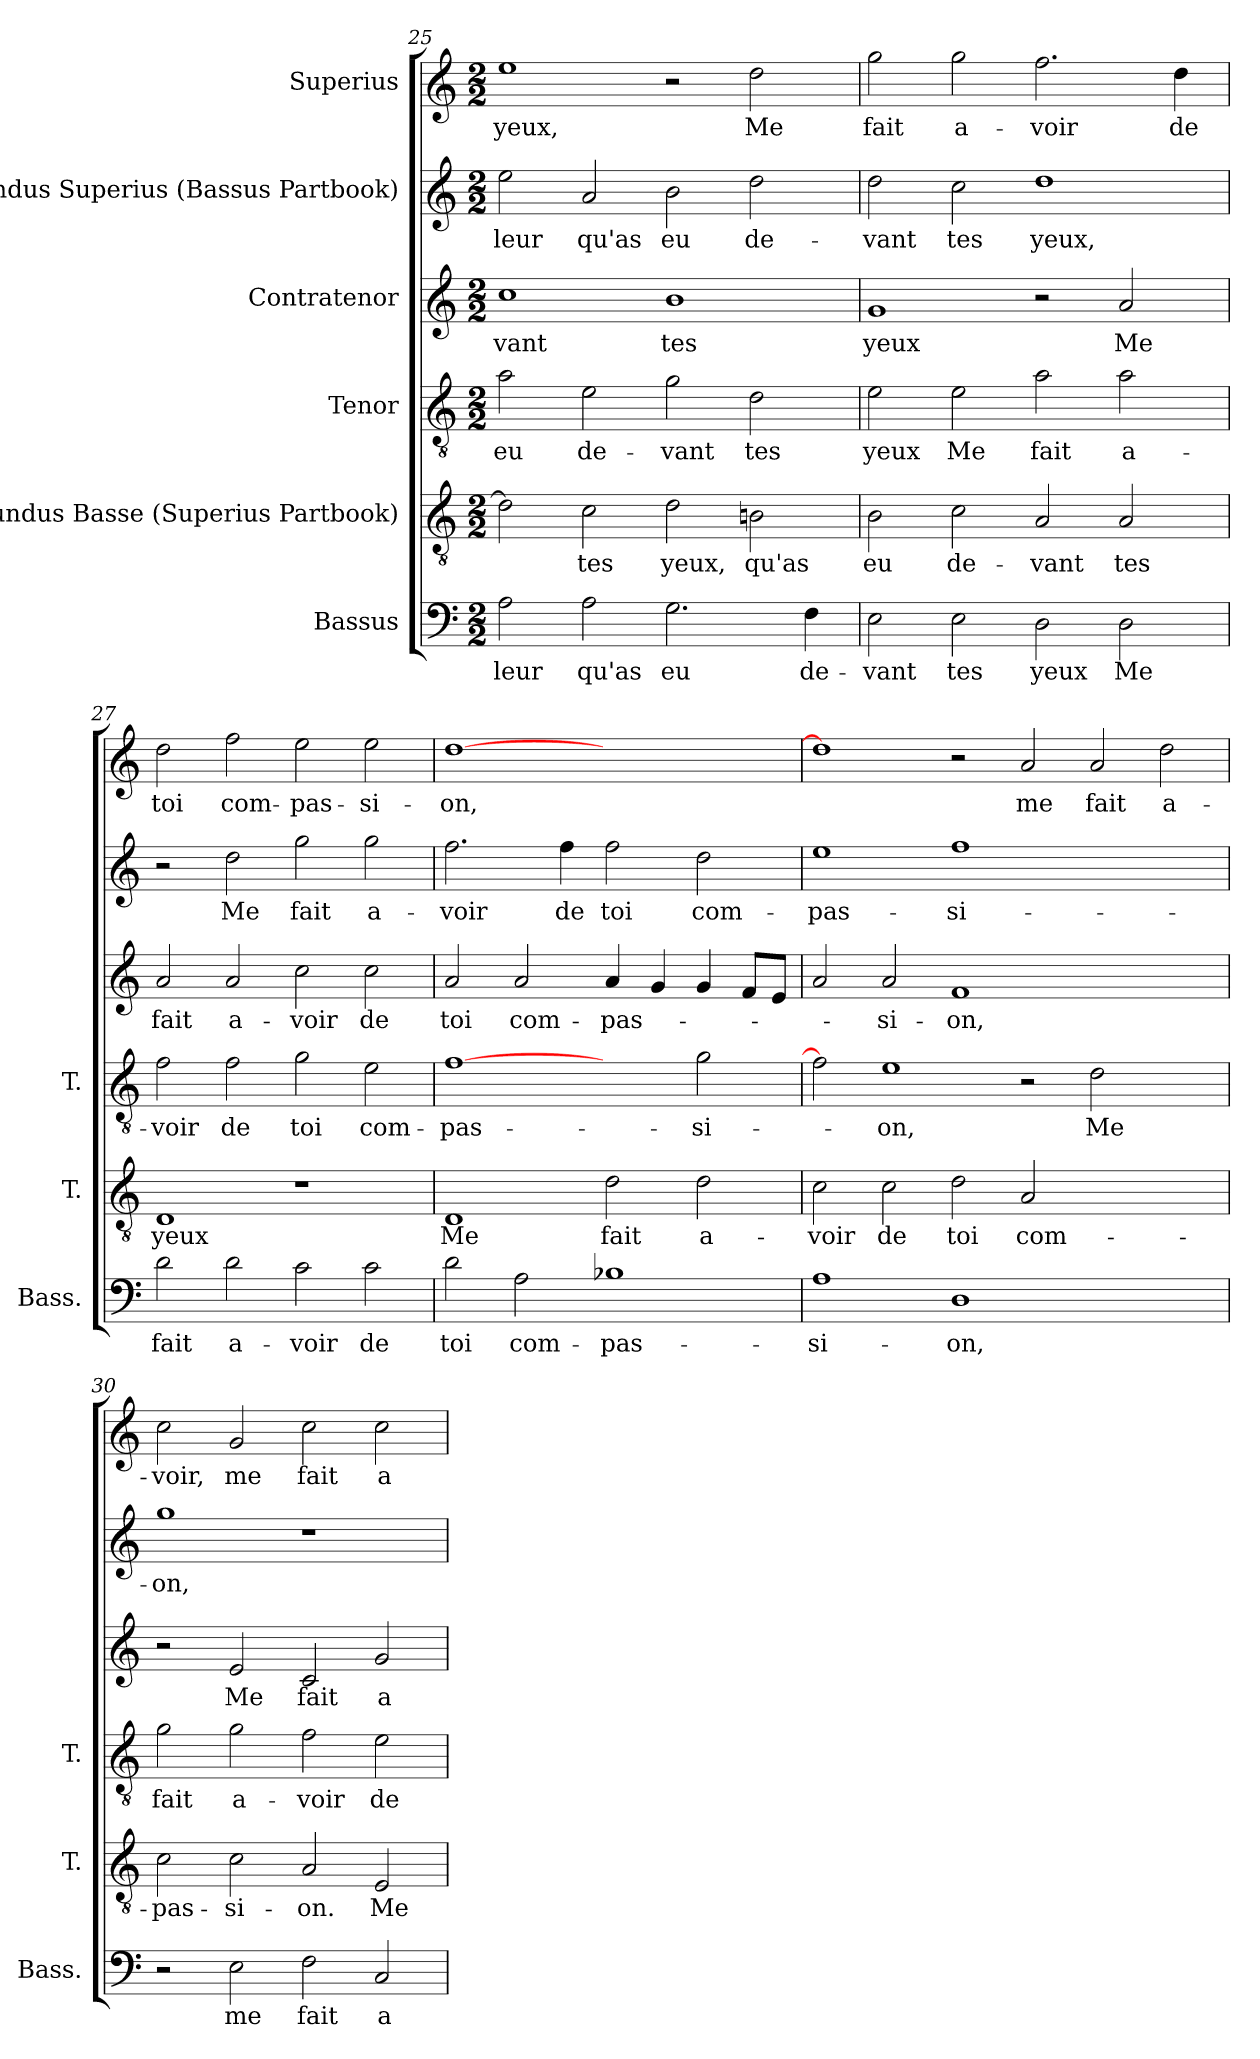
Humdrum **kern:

**kern	**text	**kern	**text	**kern	**text	**kern	**text	**kern	**text	**kern	**text
*part6	*part6	*part5	*part5	*part4	*part4	*part3	*part3	*part2	*part2	*part1	*part1
*staff6	*staff6	*staff5	*staff5	*staff4	*staff4	*staff3	*staff3	*staff2	*staff2	*staff1	*staff1
*I"Bassus	*	*I"Secundus Basse (Superius Partbook)	*	*I"Tenor	*	*I"Contratenor	*	*I"Secundus Superius (Bassus Partbook)	*	*I"Superius	*
*I'Bass.	*	*I'T.	*	*I'T.	*	*	*	*	*	*	*
*clefF4	*	*clefGv2	*	*clefGv2	*	*clefG2	*	*clefG2	*	*clefG2	*
*	*	*ITrd7c12	*	*ITrd7c12	*	*	*	*	*	*	*
*k[]	*	*k[]	*	*k[]	*	*k[]	*	*k[]	*	*k[]	*
*C:	*	*C:	*	*C:	*	*C:	*	*C:	*	*C:	*
*M2/2	*	*M2/2	*	*M2/2	*	*M2/2	*	*M2/2	*	*M2/2	*
=25	=25	=25	=25	=25	=25	=25	=25	=25	=25	=25	=25
2A\	-leur	2D\]	.	2A\	eu	1cc\	-vant	2ee\	-leur	1ee\	yeux,
2A\	qu'as	2C\	tes	2E\	de-	.	.	2a/	qu'as	.	.
2.G\	eu	2D\	yeux,	2G\	-vant	1b\	tes	2b\	eu	2r	.
.	.	2BBn\	qu'as	2D\	tes	.	.	2dd\	de-	2dd\	Me
4F\	de-	.	.	.	.	.	.	.	.	.	.
=26	=26	=26	=26	=26	=26	=26	=26	=26	=26	=26	=26
2E\	-vant	2BB\	eu	2E\	yeux	1g/	yeux	2dd\	-vant	2gg\	fait
2E\	tes	2C\	de-	2E\	Me	.	.	2cc\	tes	2gg\	a-
2D\	yeux	2AA/	-vant	2A\	fait	2r	.	1dd\	yeux,	2.ff\	-voir
2D\	Me	2AA/	tes	2A\	a-	2a/	Me	.	.	.	.
.	.	.	.	.	.	.	.	.	.	4dd\	de
=27	=27	=27	=27	=27	=27	=27	=27	=27	=27	=27	=27
2d\	fait	1DD/	yeux	2F\	-voir	2a/	fait	2r	.	2dd\	toi
2d\	a-	.	.	2F\	de	2a/	a-	2dd\	Me	2ff\	com-
2c\	-voir	1r	.	2G\	toi	2cc\	-voir	2gg\	fait	2ee\	-pas-
2c\	de	.	.	2E\	com-	2cc\	de	2gg\	a-	2ee\	-si-
!!LO:LB:g=z
=28	=28	=28	=28	=28	=28	=28	=28	=28	=28	=28	=28
2d\	toi	1DD/	Me	[1F\	-pas-	2a/	toi	2.ff\	-voir	[1dd\	-on,
2A\	com-	.	.	.	.	2a/	com-	.	.	.	.
.	.	.	.	.	.	.	.	4ff\	de	.	.
1B-X\	-pas-	2D\	fait	2ryy	.	4a/	-pas-	2ff\	toi	1ryy	.
.	.	.	.	.	.	4g/	.	.	.	.	.
.	.	2D\	a-	2G\	-si-	4g/	.	2dd\	com-	.	.
.	.	.	.	.	.	8f/L	.	.	.	.	.
.	.	.	.	.	.	8e/J	.	.	.	.	.
=29	=29	=29	=29	=29	=29	=29	=29	=29	=29	=29	=29
1A\	-si-	2C\	-voir	2F\]	.	2a/	.	1ee\	-pas-	1dd\]	.
.	.	2C\	de	1E\	-on,	2a/	-si-	.	.	.	.
1D\	-on,	2D\	toi	.	.	1f/	-on,	1ff\	-si-	2r	.
.	.	2AA/	com-	2r	.	.	.	.	.	2a/	me
1ryy	.	1ryy	.	2D\	Me	1ryy	.	1ryy	.	2a/	fait
.	.	.	.	2ryy	.	.	.	.	.	2dd\	a-
=30	=30	=30	=30	=30	=30	=30	=30	=30	=30	=30	=30
2r	.	2C\	-pas-	2G\	fait	2r	.	1gg\	-on,	2cc\	-voir,
2E\	me	2C\	-si-	2G\	a-	2e/	Me	.	.	2g/	me
2F\	fait	2AA/	-on.	2F\	-voir	2c/	fait	1r	.	2cc\	fait
2C/	a-	2EE/	Me	2E\	de	2g/	a-	.	.	2cc\	a-
=	=	=	=	=	=	=	=	=	=	=	=
*-	*-	*-	*-	*-	*-	*-	*-	*-	*-	*-	*-
